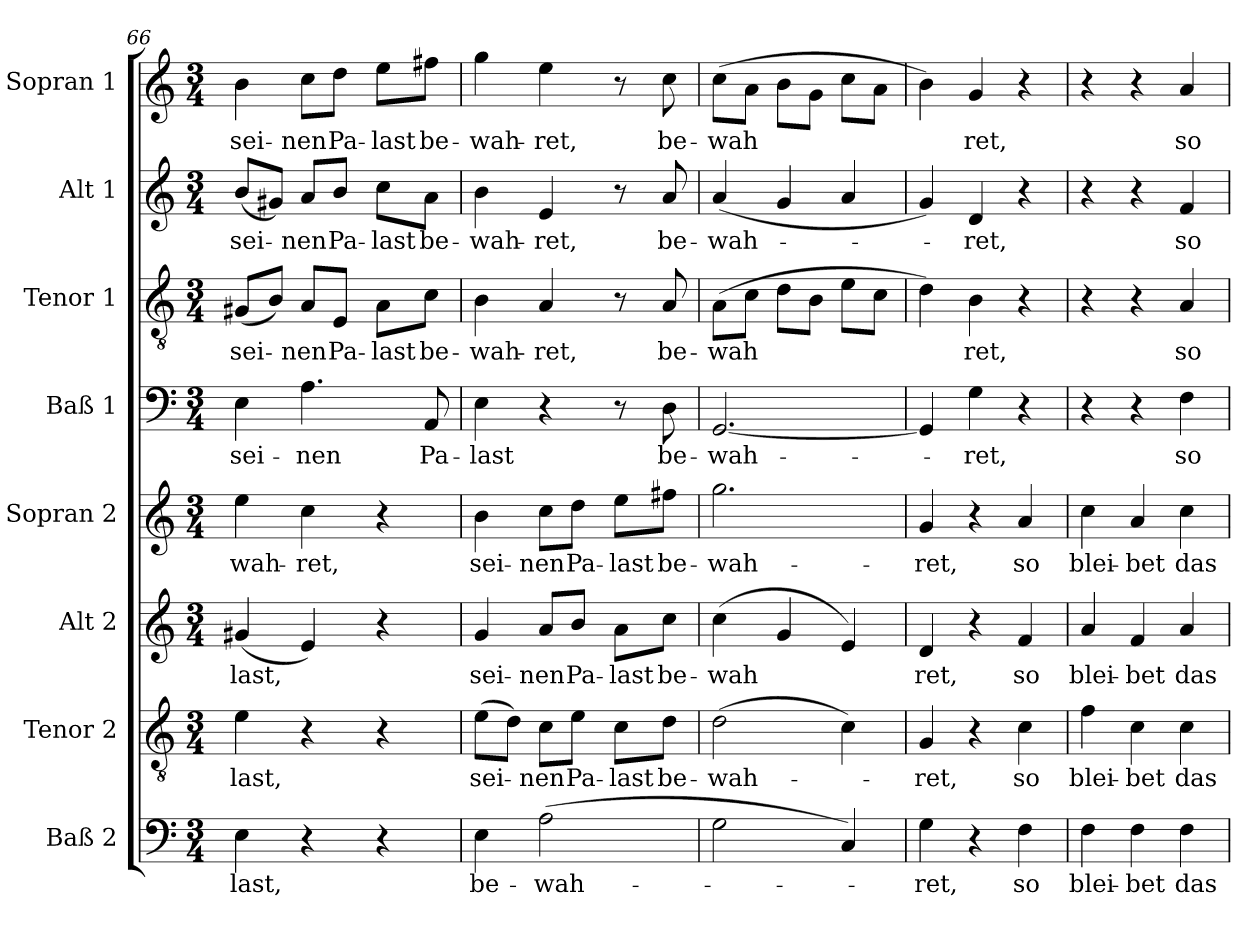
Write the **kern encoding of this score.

**kern	**text	**kern	**text	**kern	**text	**kern	**text	**kern	**text	**kern	**text	**kern	**text	**kern	**text
*part8	*part8	*part7	*part7	*part6	*part6	*part5	*part5	*part4	*part4	*part3	*part3	*part2	*part2	*part1	*part1
*staff8	*staff8	*staff7	*staff7	*staff6	*staff6	*staff5	*staff5	*staff4	*staff4	*staff3	*staff3	*staff2	*staff2	*staff1	*staff1
*I"Baß 2	*	*I"Tenor 2	*	*I"Alt 2	*	*I"Sopran 2	*	*I"Baß 1	*	*I"Tenor 1	*	*I"Alt 1	*	*I"Sopran 1	*
*I'B 2	*	*I'T 2	*	*I'A 2	*	*I'S 2	*	*I'B 1	*	*I'T. 1	*	*I'A 1	*	*I'S 1	*
*clefF4	*	*clefGv2	*	*clefG2	*	*clefG2	*	*clefF4	*	*clefGv2	*	*clefG2	*	*clefG2	*
*k[]	*	*k[]	*	*k[]	*	*k[]	*	*k[]	*	*k[]	*	*k[]	*	*k[]	*
*M3/4	*	*M3/4	*	*M3/4	*	*M3/4	*	*M3/4	*	*M3/4	*	*M3/4	*	*M3/4	*
=66	=66	=66	=66	=66	=66	=66	=66	=66	=66	=66	=66	=66	=66	=66	=66
!	!LO:LY:b	!	!LO:LY:b	!	!LO:LY:b	!	!LO:LY:b	!	!LO:LY:b	!	!LO:LY:b	!	!LO:LY:b	!	!LO:LY:b
4E\	last,	4e\	last,	(<4g#X/	last,	4ee\	wah-	4E\	sei-	(<8G#X/L	sei-	(<8b/L	sei-	4b\	sei-
.	.	.	.	.	.	.	.	.	.	8B/J)	.	8g#X/J)	.	.	.
!	!	!	!	!	!	!	!LO:LY:b	!	!LO:LY:b	!	!LO:LY:b	!	!LO:LY:b	!	!LO:LY:b
4r	.	4r	.	4e/)	.	4cc\	ret,	4.A\	nen	8A/L	nen	8a/L	nen	8cc\L	nen
!	!	!	!	!	!	!	!	!	!	!	!LO:LY:b	!	!LO:LY:b	!	!LO:LY:b
.	.	.	.	.	.	.	.	.	.	8E/J	Pa-	8b/J	Pa-	8dd\J	Pa-
!	!	!	!	!	!	!	!	!	!	!	!LO:LY:b	!	!LO:LY:b	!	!LO:LY:b
4r	.	4r	.	4r	.	4r	.	.	.	8A\L	last	8cc\L	last	8ee\L	last
!	!	!	!	!	!	!	!	!	!LO:LY:b	!	!LO:LY:b	!	!LO:LY:b	!	!LO:LY:b
.	.	.	.	.	.	.	.	8AA/	Pa-	8c\J	be-	8a\J	be-	8ff#X\J	be-
=67	=67	=67	=67	=67	=67	=67	=67	=67	=67	=67	=67	=67	=67	=67	=67
!	!LO:LY:b	!	!LO:LY:b	!	!LO:LY:b	!	!LO:LY:b	!	!LO:LY:b	!	!LO:LY:b	!	!LO:LY:b	!	!LO:LY:b
4E\	be-	(>8e\L	sei-	4g/	sei-	4b\	sei-	4E\	last	4B\	wah-	4b\	wah-	4gg\	wah-
.	.	8d\J)	.	.	.	.	.	.	.	.	.	.	.	.	.
!	!LO:LY:b	!	!LO:LY:b	!	!LO:LY:b	!	!LO:LY:b	!	!	!	!LO:LY:b	!	!LO:LY:b	!	!LO:LY:b
(>2A\	wah-	8c\L	nen	8a/L	nen	8cc\L	nen	4r	.	4A/	ret,	4e/	ret,	4ee\	ret,
!	!	!	!LO:LY:b	!	!LO:LY:b	!	!LO:LY:b	!	!	!	!	!	!	!	!
.	.	8e\J	Pa-	8b/J	Pa-	8dd\J	Pa-	.	.	.	.	.	.	.	.
!	!	!	!LO:LY:b	!	!LO:LY:b	!	!LO:LY:b	!	!	!	!	!	!	!	!
.	.	8c\L	last	8a\L	last	8ee\L	last	8r	.	8r	.	8r	.	8r	.
!	!	!	!LO:LY:b	!	!LO:LY:b	!	!LO:LY:b	!	!LO:LY:b	!	!LO:LY:b	!	!LO:LY:b	!	!LO:LY:b
.	.	8d\J	be-	8cc\J	be-	8ff#X\J	be-	8D\	be-	8A/	be-	8a/	be-	8cc\	be-
=68	=68	=68	=68	=68	=68	=68	=68	=68	=68	=68	=68	=68	=68	=68	=68
!	!	!	!LO:LY:b	!	!LO:LY:b	!	!LO:LY:b	!	!LO:LY:b	!	!LO:LY:b	!	!LO:LY:b	!	!LO:LY:b
2G\	.	(>2d\	wah-	(>4cc\	wah	2.gg\	wah-	[2.GG/	wah-	(>8A\L	wah	(<4a/	wah-	(>8cc\L	wah
.	.	.	.	.	.	.	.	.	.	8c\J	.	.	.	8a\J	.
.	.	.	.	4g/	.	.	.	.	.	8d\L	.	4g/	.	8b\L	.
.	.	.	.	.	.	.	.	.	.	8B\J	.	.	.	8g\J	.
4C/)	.	4c\)	.	4e/)	.	.	.	.	.	8e\L	.	4a/	.	8cc\L	.
.	.	.	.	.	.	.	.	.	.	8c\J	.	.	.	8a\J	.
=69	=69	=69	=69	=69	=69	=69	=69	=69	=69	=69	=69	=69	=69	=69	=69
!	!LO:LY:b	!	!LO:LY:b	!	!LO:LY:b	!	!LO:LY:b	!	!	!	!	!	!	!	!
4G\	ret,	4G/	ret,	4d/	ret,	4g/	ret,	4GG/]	.	4d\)	.	4g/)	.	4b\)	.
!	!	!	!	!	!	!	!	!	!LO:LY:b	!	!LO:LY:b	!	!LO:LY:b	!	!LO:LY:b
4r	.	4r	.	4r	.	4r	.	4G\	ret,	4B\	ret,	4d/	ret,	4g/	ret,
!	!LO:LY:b	!	!LO:LY:b	!	!LO:LY:b	!	!LO:LY:b	!	!	!	!	!	!	!	!
4F\	so	4c\	so	4f/	so	4a/	so	4r	.	4r	.	4r	.	4r	.
!!LO:PB:g=z
=70	=70	=70	=70	=70	=70	=70	=70	=70	=70	=70	=70	=70	=70	=70	=70
!	!LO:LY:b	!	!LO:LY:b	!	!LO:LY:b	!	!LO:LY:b	!	!	!	!	!	!	!	!
4F\	blei-	4f\	blei-	4a/	blei-	4cc\	blei-	4r	.	4r	.	4r	.	4r	.
!	!LO:LY:b	!	!LO:LY:b	!	!LO:LY:b	!	!LO:LY:b	!	!	!	!	!	!	!	!
4F\	bet	4c\	bet	4f/	bet	4a/	bet	4r	.	4r	.	4r	.	4r	.
!	!LO:LY:b	!	!LO:LY:b	!	!LO:LY:b	!	!LO:LY:b	!	!LO:LY:b	!	!LO:LY:b	!	!LO:LY:b	!	!LO:LY:b
4F\	das	4c\	das	4a/	das	4cc\	das	4F\	so	4A/	so	4f/	so	4a/	so
=	=	=	=	=	=	=	=	=	=	=	=	=	=	=	=
*-	*-	*-	*-	*-	*-	*-	*-	*-	*-	*-	*-	*-	*-	*-	*-
